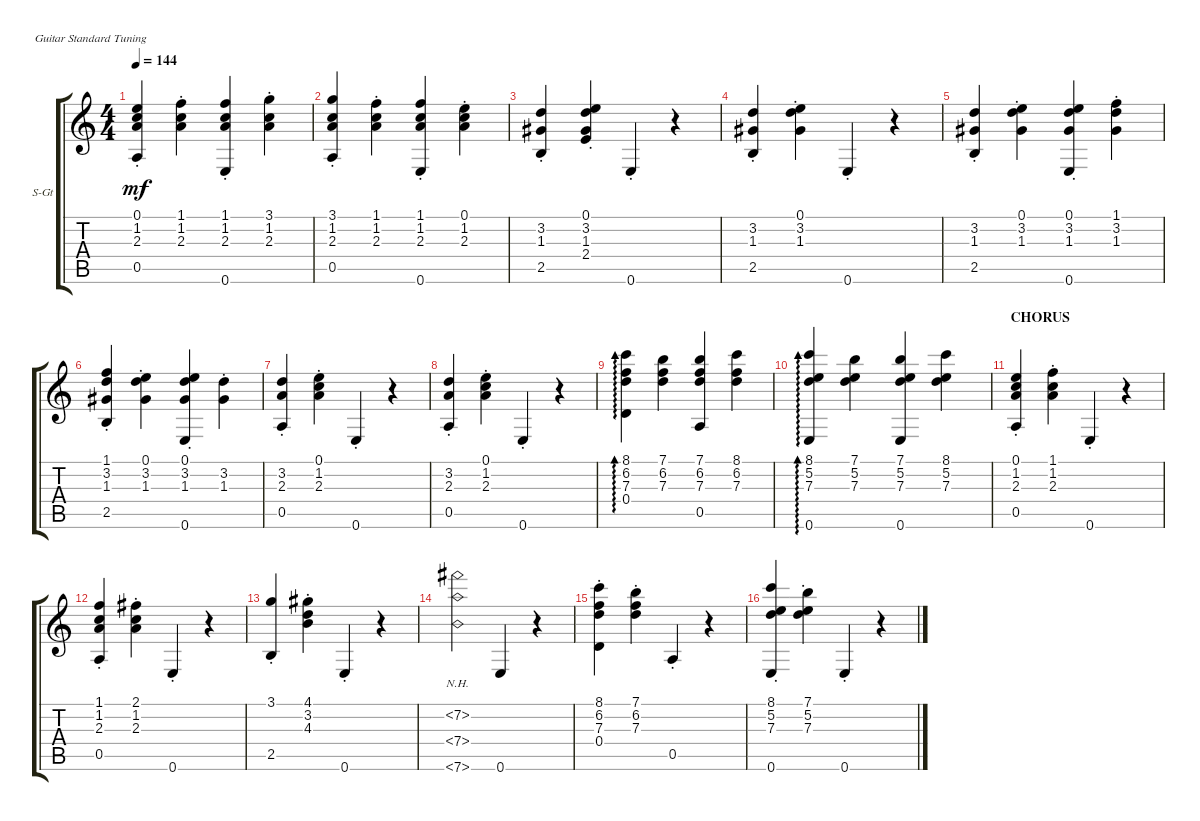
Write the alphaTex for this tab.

\defaultSystemsLayout 4
\bracketExtendMode groupsimilarinstruments
\firstSystemTrackNameOrientation horizontal
\otherSystemsTrackNameOrientation horizontal
\track ("Steel Guitar" "S-Gt") {instrument acousticguitarsteel}
\staff {score tabs}
\tuning (E4 B3 G3 D3 A2 E2)
\ts (4 4)
\tempo 144
\clef g2
\ks aminor
(0.5{st} 0.1{st} 2.3{st} 1.2{st}).4{dy mf} (1.1{st} 1.2{st} 2.3{st}).4 (0.6{st} 1.1{st} 1.2{st} 2.3{st}).4 (3.1{st} 1.2{st} 2.3{st}).4 |
(0.5{st} 3.1{st} 2.3{st} 1.2{st}).4 (1.1{st} 1.2{st} 2.3{st}).4 (0.6{st} 1.1{st} 1.2{st} 2.3{st}).4 (0.1{st} 1.2{st} 2.3{st}).4 |
(3.2{st} 1.3{st} 2.5{st}).4 (3.2{st} 1.3{st} 0.1{st} 2.4{st}).4 0.6{st}.4 r.4 |
(3.2{st} 1.3{st} 2.5{st}).4 (3.2{st} 1.3{st} 0.1{st}).4 0.6{st}.4 r.4 |
(2.5{st} 1.3{st} 3.2{st}).4 (0.1{st} 3.2{st} 1.3{st}).4 (0.6{st} 0.1{st} 3.2{st} 1.3{st}).4 (1.1{st} 3.2{st} 1.3{st}).4 |
(1.1{st} 1.3{st} 3.2{st} 2.5{st}).4 (0.1{st} 3.2{st} 1.3{st}).4 (0.6{st} 0.1{st} 3.2{st} 1.3{st}).4 (3.2{st} 1.3{st}).4 |
(0.5{st} 2.3{st} 3.2{st}).4 (2.3{st} 1.2{st} 0.1{st}).4 0.6{st}.4 r.4 |
(0.5{st} 2.3{st} 3.2{st}).4 (2.3{st} 1.2{st} 0.1{st}).4 0.6{st}.4 r.4 |
(8.1 7.3 6.2 0.4).4{ad 0} (7.1 6.2 7.3).4 (7.1 0.5 6.2 7.3).4 (8.1 6.2 7.3).4 |
(8.1 0.6 5.2 7.3).4{ad 0} (7.1 5.2 7.3).4 (7.1 0.6 5.2 7.3).4 (8.1 5.2 7.3).4 |
\section ("" "CHORUS")
(0.5{st} 0.1{st} 2.3{st} 1.2{st}).4 (1.1{st} 1.2{st} 2.3{st}).4 0.6{st}.4 r.4 |
(0.5{st} 1.1{st} 2.3{st} 1.2{st}).4 (2.1{st} 1.2{st} 2.3{st}).4 0.6{st}.4 r.4 |
(3.1{st} 2.5{st}).4 (4.1{st} 3.2{st} 4.3{st}).4 0.6{st}.4 r.4 |
(7.2{nh} 7.4{nh} 7.6{nh}).2 0.6.4 r.4 |
(8.1{st} 7.3{st} 6.2{st} 0.4{st}).4 (7.1{st} 6.2{st} 7.3{st}).4 0.5{st}.4 r.4 |
(8.1{st} 0.6{st} 5.2{st} 7.3{st}).4 (7.1{st} 5.2{st} 7.3{st}).4 0.6{st}.4 r.4
